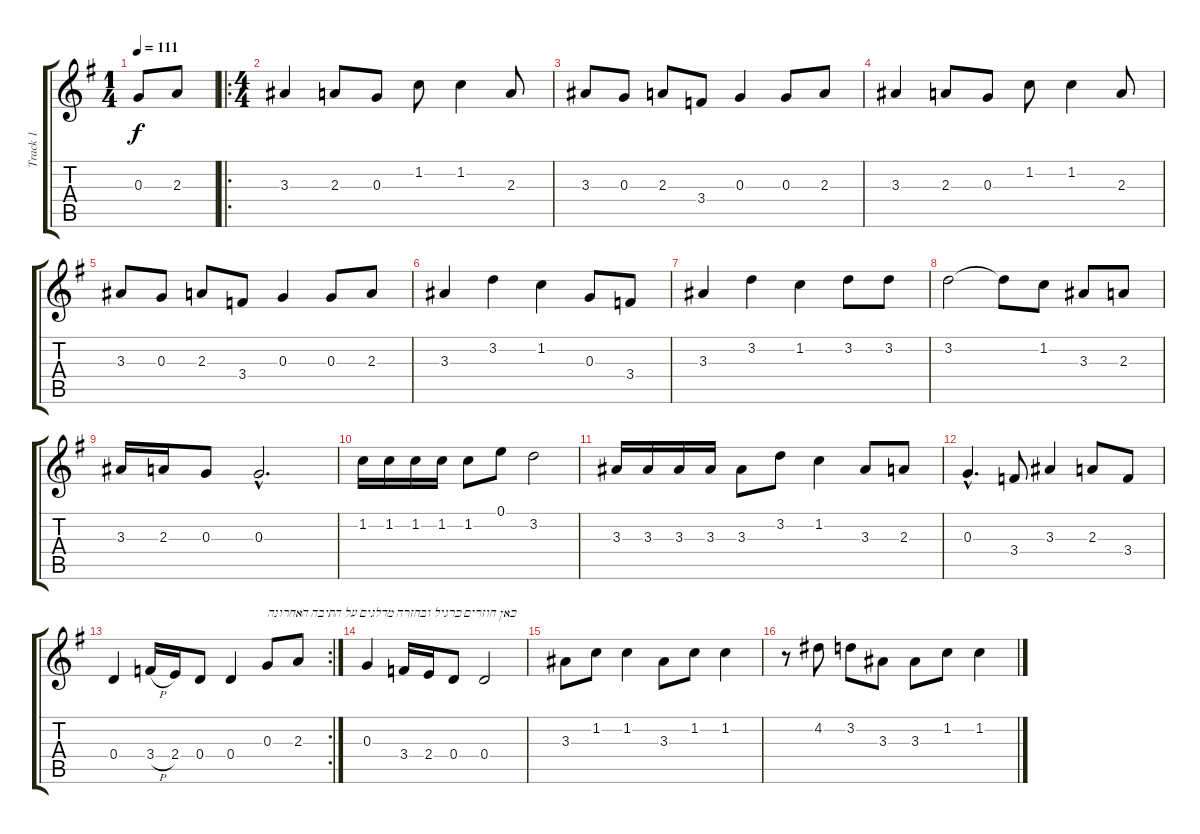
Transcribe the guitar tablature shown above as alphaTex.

\track ("Track 1" "Track 1") {instrument acousticguitarnylon}
\staff {score tabs}
\tuning (E4 B3 G3 D3 A2 E2) {hide}
\ts (1 4)
\tempo 111
\clef g2
\ks g
0.3.8{dy f instrument acousticguitarnylon} 2.3.8 |
\ro
\ts (4 4)
3.3.4 2.3.8 0.3.8 1.2.8 1.2.4 2.3.8 |
3.3.8 0.3.8 2.3.8 3.4.8 0.3.4 0.3.8 2.3.8 |
3.3.4 2.3.8 0.3.8 1.2.8 1.2.4 2.3.8 |
3.3.8 0.3.8 2.3.8 3.4.8 0.3.4 0.3.8 2.3.8 |
3.3.4 3.2.4 1.2.4 0.3.8 3.4.8 |
3.3.4 3.2.4 1.2.4 3.2.8 3.2.8 |
3.2.2 3.2{t}.8 1.2.8 3.3.8 2.3.8 |
3.3.16 2.3.16 0.3.8 0.3{hac}.2{d} |
1.2.16 1.2.16 1.2.16 1.2.16 1.2.8 0.1.8 3.2.2 |
3.3.16 3.3.16 3.3.16 3.3.16 3.3.8 3.2.8 1.2.4 3.3.8 2.3.8 |
0.3{hac}.4{d} 3.4.8 3.3.4 2.3.8 3.4.8 |
\rc 2
0.4.4 3.4{h}.16 2.4.16 0.4.8 0.4.4 0.3.8{txt "כאן חוזרים כרגיל ובחזרה מדלגים על התיבה האחרונה"} 2.3.8 |
0.3.4 3.4.16 2.4.16 0.4.8 0.4.2 |
3.3.8 1.2.8 1.2.4 3.3.8 1.2.8 1.2.4 |
r.8 4.2.8 3.2.8 3.3.8 3.3.8 1.2.8 1.2.4
